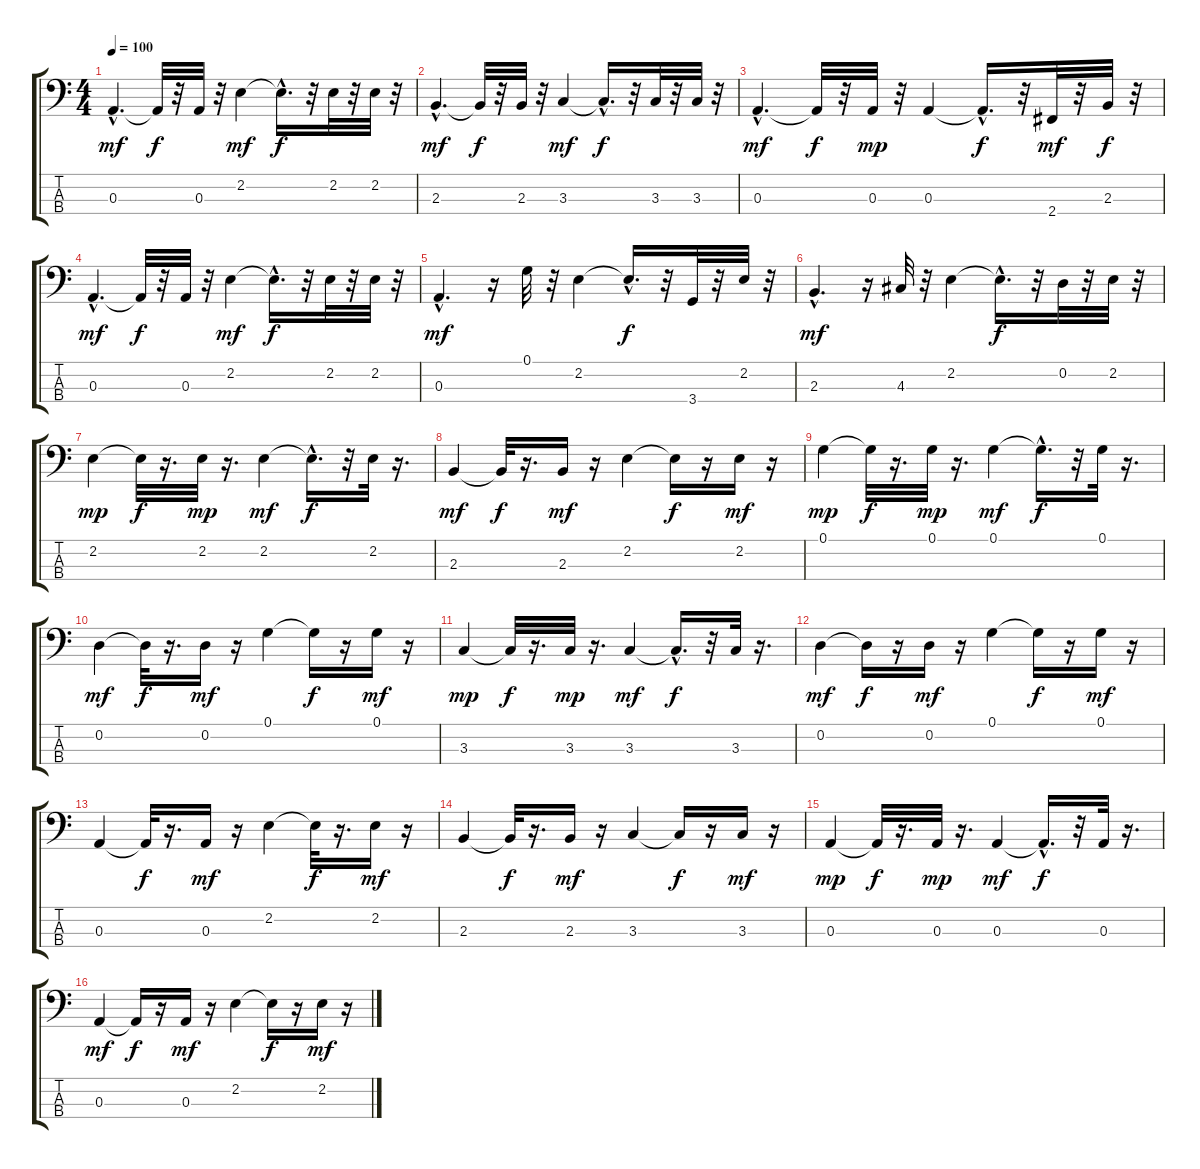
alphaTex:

\track "" {instrument electricbassfinger}
\staff {score tabs}
\tuning (G2 D2 A1 E1) {hide}
\ts (4 4)
\tempo 100
\clef f4
\ks c
0.3{hac}.4{d dy mf} 0.3{t}.32{dy f} r.32 0.3.32 r.32 2.2.4{dy mf} 2.2{hac t}.16{d dy f} r.32 2.2.32 r.32 2.2.32 r.32 |
2.3{hac}.4{d dy mf} 2.3{t}.32{dy f} r.32 2.3.32 r.32 3.3.4{dy mf} 3.3{hac t}.16{d dy f} r.32 3.3.32 r.32 3.3.32 r.32 |
0.3{hac}.4{d dy mf} 0.3{t}.32{dy f} r.32 0.3.32{dy mp} r.32 0.3.4 0.3{hac t}.16{d dy f} r.32 2.4.32{dy mf} r.32 2.3.32{dy f} r.32 |
0.3{hac}.4{d dy mf} 0.3{t}.32{dy f} r.32 0.3.32 r.32 2.2.4{dy mf} 2.2{hac t}.16{d dy f} r.32 2.2.32 r.32 2.2.32 r.32 |
0.3{hac}.4{d dy mf} r.16 0.1.32 r.32 2.2.4 2.2{hac t}.16{d dy f} r.32 3.4.32 r.32 2.2.32 r.32 |
2.3{hac}.4{d dy mf} r.16 4.3.32 r.32 2.2.4 2.2{hac t}.16{d dy f} r.32 0.2.32 r.32 2.2.32 r.32 |
2.2.4{dy mp} 2.2{t}.32{dy f} r.16{d} 2.2.32{dy mp} r.16{d} 2.2.4{dy mf} 2.2{hac t}.16{d dy f} r.32 2.2.32 r.16{d} |
2.3.4{dy mf} 2.3{t}.32{dy f} r.16{d} 2.3.16{dy mf} r.16 2.2.4 2.2{t}.16{dy f} r.16 2.2.16{dy mf} r.16 |
0.1.4{dy mp} 0.1{t}.32{dy f} r.16{d} 0.1.32{dy mp} r.16{d} 0.1.4{dy mf} 0.1{hac t}.16{d dy f} r.32 0.1.32 r.16{d} |
0.2.4{dy mf} 0.2{t}.32{dy f} r.16{d} 0.2.16{dy mf} r.16 0.1.4 0.1{t}.16{dy f} r.16 0.1.16{dy mf} r.16 |
3.3.4{dy mp} 3.3{t}.32{dy f} r.16{d} 3.3.32{dy mp} r.16{d} 3.3.4{dy mf} 3.3{hac t}.16{d dy f} r.32 3.3.32 r.16{d} |
0.2.4{dy mf} 0.2{t}.16{dy f} r.16 0.2.16{dy mf} r.16 0.1.4 0.1{t}.16{dy f} r.16 0.1.16{dy mf} r.16 |
0.3.4 0.3{t}.32{dy f} r.16{d} 0.3.16{dy mf} r.16 2.2.4 2.2{t}.32{dy f} r.16{d} 2.2.16{dy mf} r.16 |
2.3.4 2.3{t}.32{dy f} r.16{d} 2.3.16{dy mf} r.16 3.3.4 3.3{t}.16{dy f} r.16 3.3.16{dy mf} r.16 |
0.3.4{dy mp} 0.3{t}.32{dy f} r.16{d} 0.3.32{dy mp} r.16{d} 0.3.4{dy mf} 0.3{hac t}.16{d dy f} r.32 0.3.32 r.16{d} |
0.3.4{dy mf} 0.3{t}.16{dy f} r.16 0.3.16{dy mf} r.16 2.2.4 2.2{t}.16{dy f} r.16 2.2.16{dy mf} r.16
